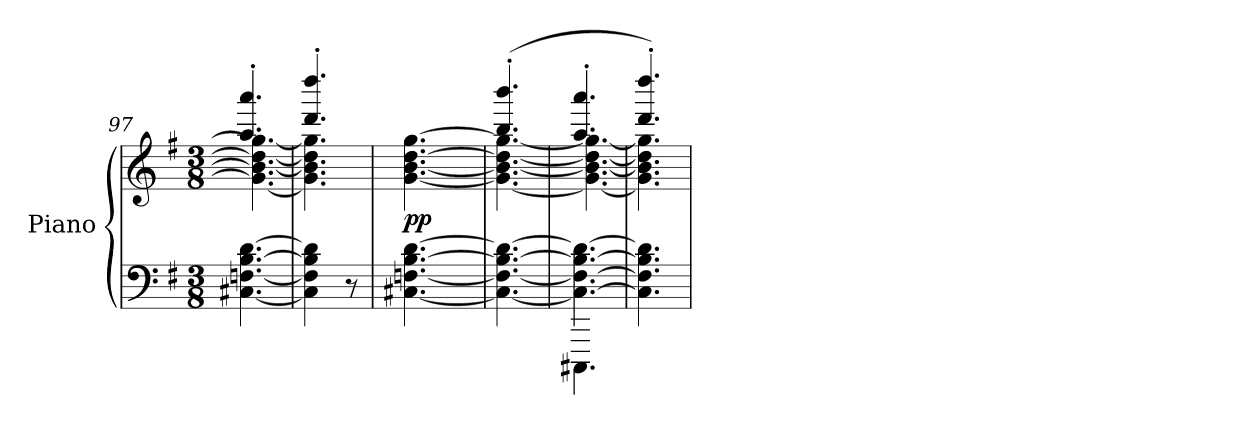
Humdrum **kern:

**kern	**kern	**dynam
*part1	*part1	*part1
*staff2	*staff1	*staff1/2
*I"Piano	*	*
*I'Pno.	*	*
*clefF4	*clefG2	*
*k[f#]	*k[f#]	*
*M3/8	*M3/8	*
=97	=97	=97
*	*^	*
[4.C#X\ [4.Fn\ [4.B\ [4.d\	4.aa/' 4.aaa/'	4.g\_ 4.b\_ 4.dd\_ 4.gg\_	.
=98	=98	=98	=98
4C#\] 4F\] 4B\] 4d\]	4.ddd/' 4.dddd/'	4.g\] 4.b\] 4.dd\] 4.gg\]	.
8r	.	.	.
!!LO:LB:g=z	!!
=99	=99	=99	=99
!	!	!	!LO:DY:b
[4.C#X\ [4.Fn\ [4.B\ [4.d\	8ryy	[4.g\ [4.b\ [4.dd\ [4.gg\	pp
.	8ryy	.	.
.	8ryy	.	.
=100	=100	=100	=100
4.C#\_ 4.F\_ 4.B\_ 4.d\_	(>4.bb/' 4.bbb/'	4.g\_ 4.b\_ 4.dd\_ 4.gg\_	.
=101	=101	=101	=101
*^	*	*	*
4.C#\_ 4.F\_ 4.B\_ 4.d\_	4.CCC#X\	4.aa/' 4.aaa/'	4.g\_ 4.b\_ 4.dd\_ 4.gg\_	.
*v	*v	*	*	*
=102	=102	=102	=102
4.C#\] 4.F\] 4.B\] 4.d\]	4.ddd/' 4.dddd/')	4.g\] 4.b\] 4.dd\] 4.gg\]	.
*	*v	*v	*
=	=	=
*-	*-	*-
